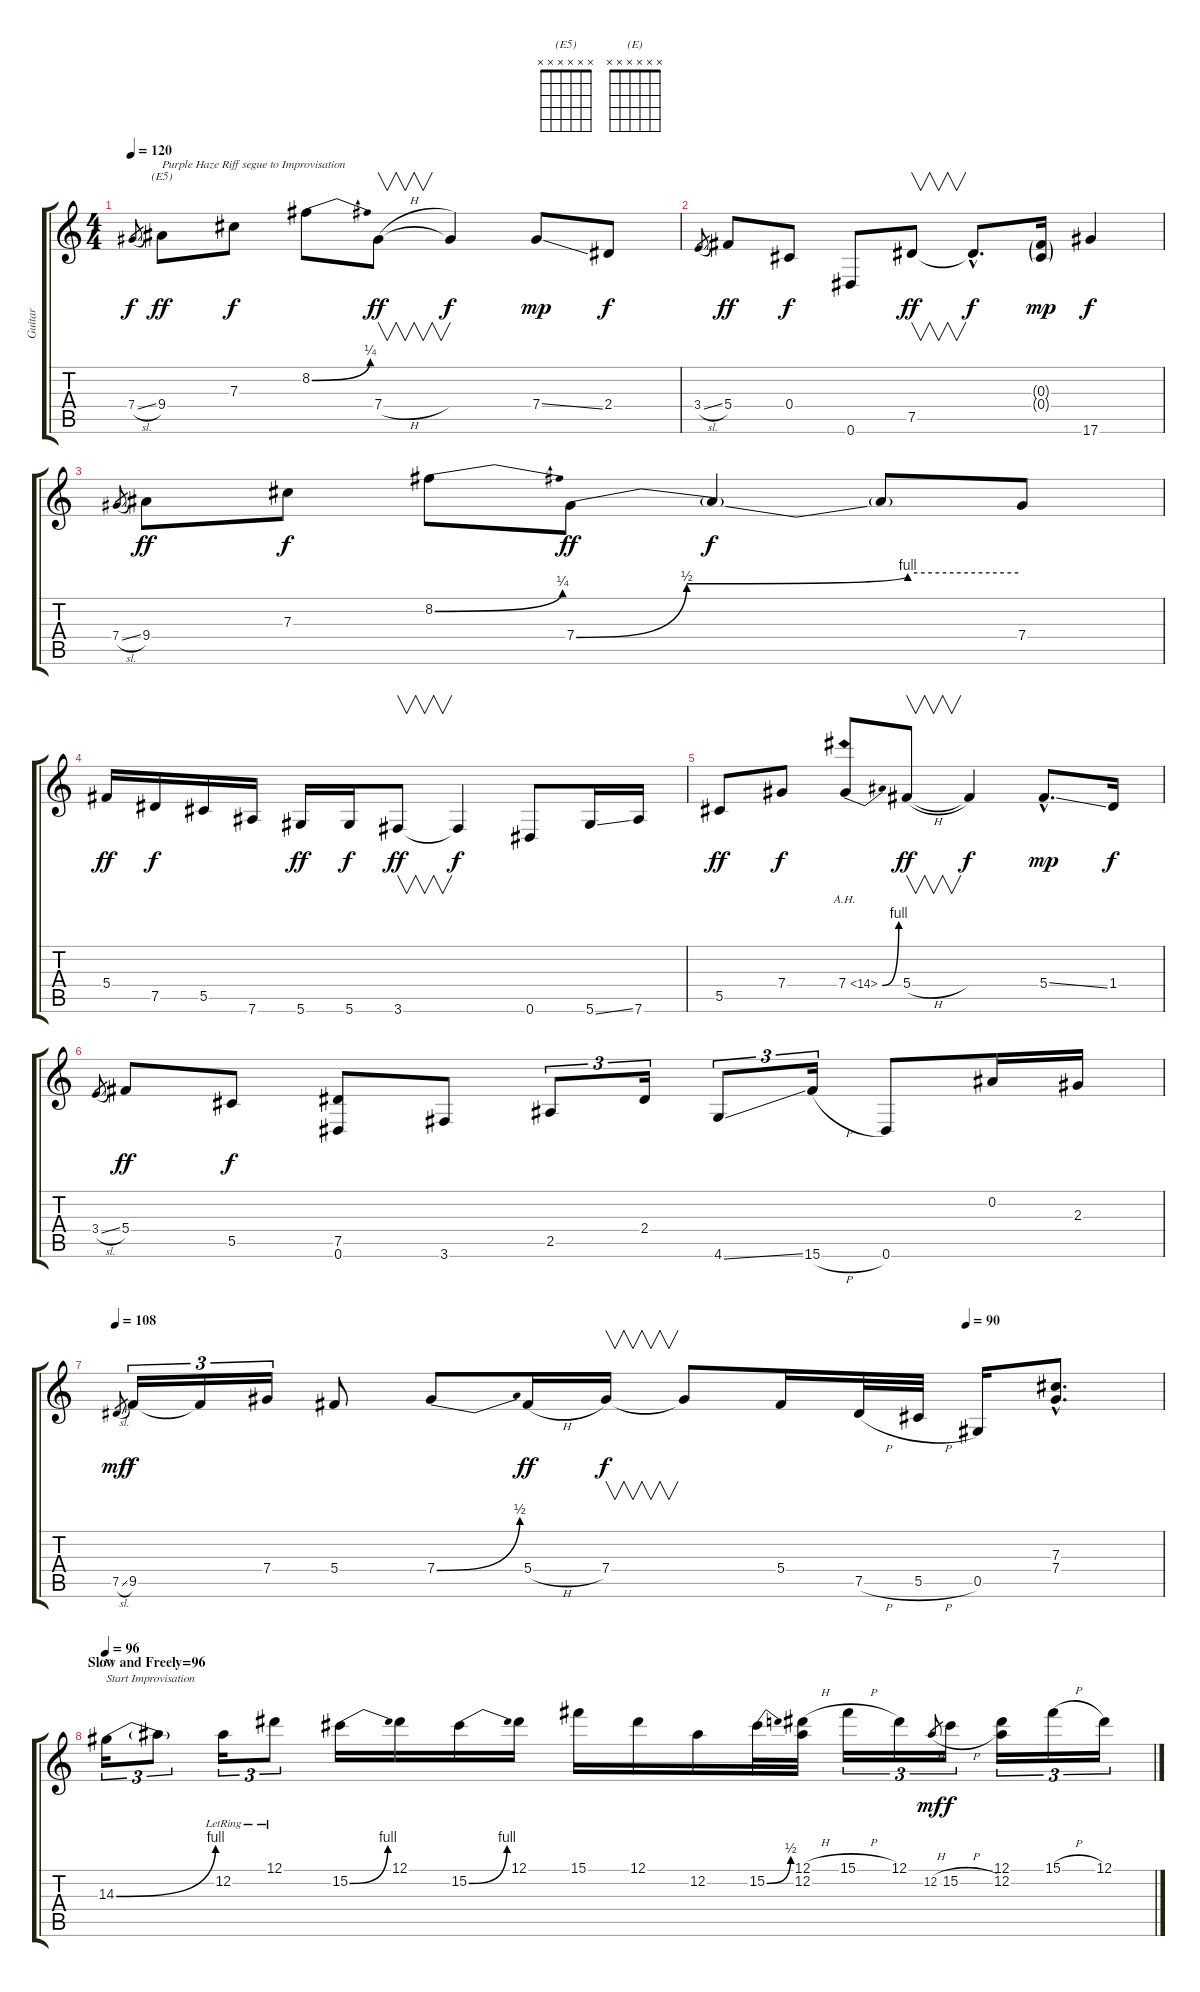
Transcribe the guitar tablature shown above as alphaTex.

\track ("Guitar" "Guitar") {instrument overdrivenguitar}
\staff {score tabs}
\tuning (Eb4 Bb3 Gb3 Db3 Ab2 Eb2) {hide}
\chord ("(E5)" x x x x x x) {firstfret 0}
\chord ("(E)" x x x x x x) {firstfret 0}
\ts (4 4)
\tempo 120
\clef g2
\ks c
7.4{sl}.8{gr dy f instrument overdrivenguitar} 9.4.8{ch "(E5)" txt "Purple Haze Riff segue to Improvisation" dy ff volume 13} 7.3.8{dy f} 8.2{be (bend 0 0 60 1)}.8 7.4{h}.8{v dy ff} 7.4{t}.4{dy f} 7.4{ss}.8{dy mp} 2.4.8{dy f} |
3.4{sl}.8{gr} 5.4.8{dy ff} 0.4.8{dy f} 0.6.8 7.5.8{v dy ff} 7.5{hac t}.8{d dy f} (0.3{g} 0.4{g}).16{dy mp} 17.6.4{dy f} |
7.4{sl}.8{gr} 9.4.8{dy ff} 7.3.8{dy f} 8.2{be (bend 0 0 60 1)}.8 7.4{be (custom 0 0 15 2 45 4 60 4)}.8{dy ff} 7.4{t}.4{dy f} 7.4{t}.8 7.4.8 |
5.4.16{dy ff} 7.5.16{dy f} 5.5.16 7.6.16 5.6.16{dy ff} 5.6.16{dy f} 3.6.8{v dy ff} 3.6{t}.4{dy f} 0.6.8 5.6{ss}.16 7.6.16 |
5.5.8{dy ff} 7.4.8{dy f} 7.4{be (bend 0 0 60 4) ah 7}.8 5.4{h}.8{v dy ff} 5.4{t}.4{dy f} 5.4{ss hac}.8{d dy mp} 1.4.16{dy f} |
3.4{sl}.8{gr} 5.4.8{dy ff} 5.5.8{dy f} (7.5 0.6).8 3.6.8 2.5.8{tu (3 2)} 2.4.16{tu (3 2)} 4.6{ss}.8{tu (3 2)} 15.6{h}.16{tu (3 2)} 0.6.8 0.2.16 2.3.16 |
\tempo 108
\tempo (90 0.8125)
7.5{sl}.8{gr dy mf} 9.5.16{tu (3 2) dy f} 9.5{t}.16{tu (3 2)} 7.4.16{tu (3 2)} 5.4.8 7.4{be (bend 0 0 60 2)}.8 5.4{h}.16{dy ff} 7.4.16{v dy f} 7.4{t}.8 5.4.16 7.5{h}.32 5.5{h}.32 0.5.16 (7.3{hac} 7.4{hac}).8{d} |
\section ("" "Slow and Freely=96")
\tempo 96
14.3{be (bend 0 0 60 4)}.16{tu (3 2) ch "(E)" txt "Start Improvisation"} 14.3{t}.8{tu (3 2)} 12.2{lr}.16{tu (3 2)} 12.1{lr}.8{tu (3 2)} 15.2{be (bend 0 0 60 4)}.16 12.1.16 15.2{be (bend 0 0 60 4)}.16 12.1.16 15.1.16 12.1.16 12.2.16 15.2{be (bend 0 0 60 2)}.32 (12.1{h} 12.2).32 15.1{h}.16{tu (3 2)} 12.1.16{tu (3 2)} 12.2{h}.8{gr dy mf} 15.2{h}.16{tu (3 2) dy f} (12.1 12.2).16{tu (3 2)} 15.1{h}.16{tu (3 2)} 12.1.16{tu (3 2)}
